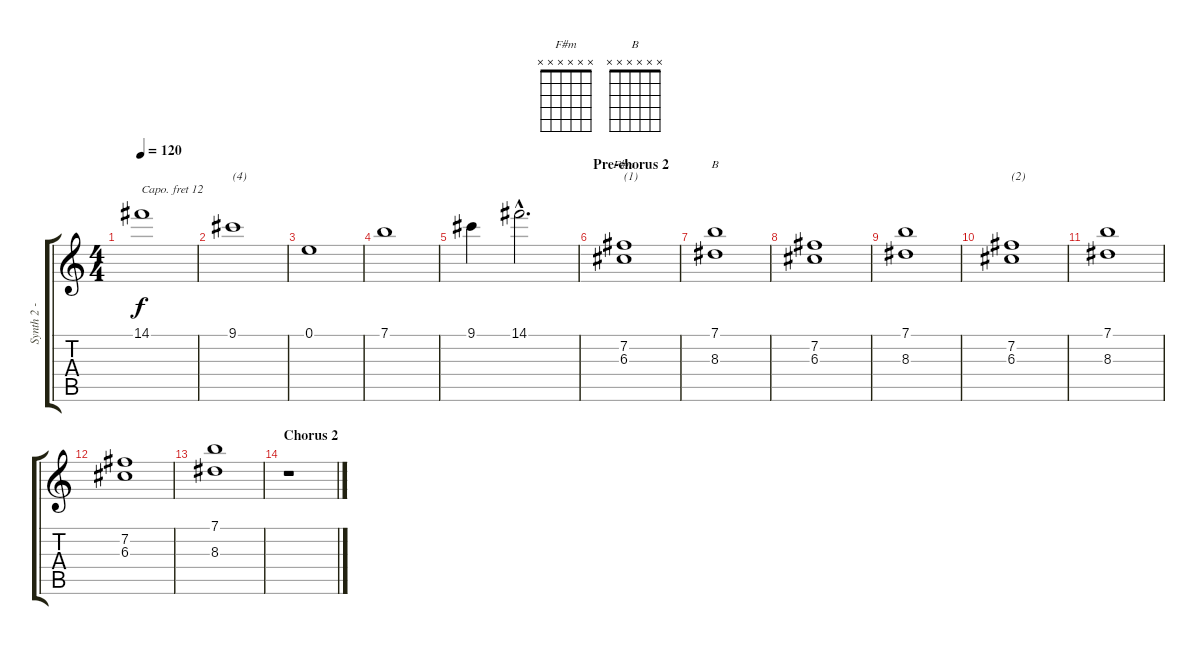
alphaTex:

\track ("Synth 2 - high pitched thing" "Synth 2 - ") {instrument whistle}
\staff {score tabs}
\capo 12
\tuning (E4 B3 G3 D3 A2 E2) {hide}
\chord ("F#m" x x x x x x)
\chord ("B" x x x x x x)
\ts (4 4)
\tempo 120
\clef g2
\ks c
14.1.1{dy f} |
9.1.1{txt "(4)"} |
0.1.1 |
7.1.1 |
9.1.4 14.1{hac}.2{d} |
\section ("" "Pre-chorus 2")
(7.2 6.3).1{ch "F#m" txt "(1)"} |
(7.1 8.3).1{ch "B"} |
(7.2 6.3).1 |
(7.1 8.3).1 |
(7.2 6.3).1{txt "(2)"} |
(7.1 8.3).1 |
(7.2 6.3).1 |
(7.1 8.3).1 |
\section ("" "Chorus 2")
r.1
